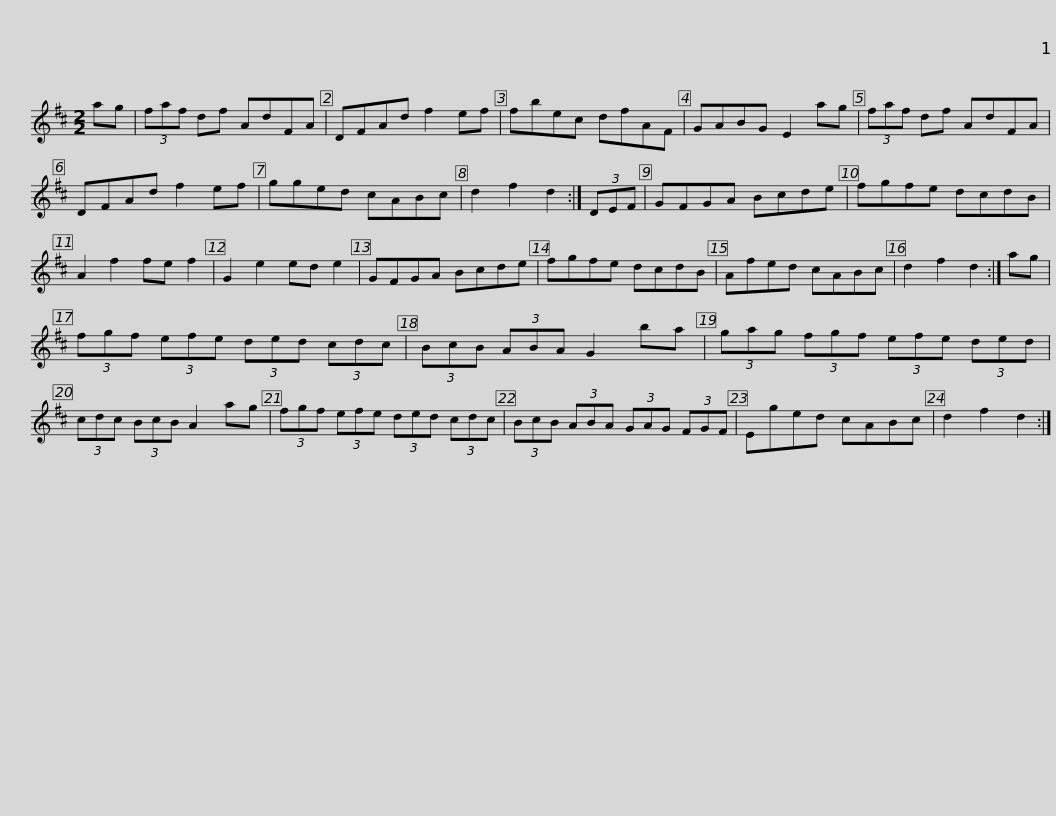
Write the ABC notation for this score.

X:1
L:1/8
M:2/2
I:linebreak $
K:D
V:1 treble
V:1
 ag | (3faf df AdFA | DFAd f2 ef | fbec dfAF | GABG E2 ag |$ %5
 (3faf df AdFA | DFAd f2 ef | gged cABc | d2 f2 d2 :|$ (3DEF | %10
 GFGA Bcde | fgfe dcdB | A2 f2 fe f2 | G2 e2 ed e2 |$ GFGA Bcde | %15
 fgfe dcdB | Afed cABc | d2 f2 d2 :|$ ag | (3fgf (3efe (3ded (3cdc | %20
 (3BcB (3ABA G2 ba | (3gag (3fgf (3efe (3ded | (3cdc (3BcB A2 ag |$ (3fgf (3efe (3ded (3cdc | (3BcB (3ABA (3GAG (3FGF | %25
 Eged cABc | d2 f2 d2 :| %27
